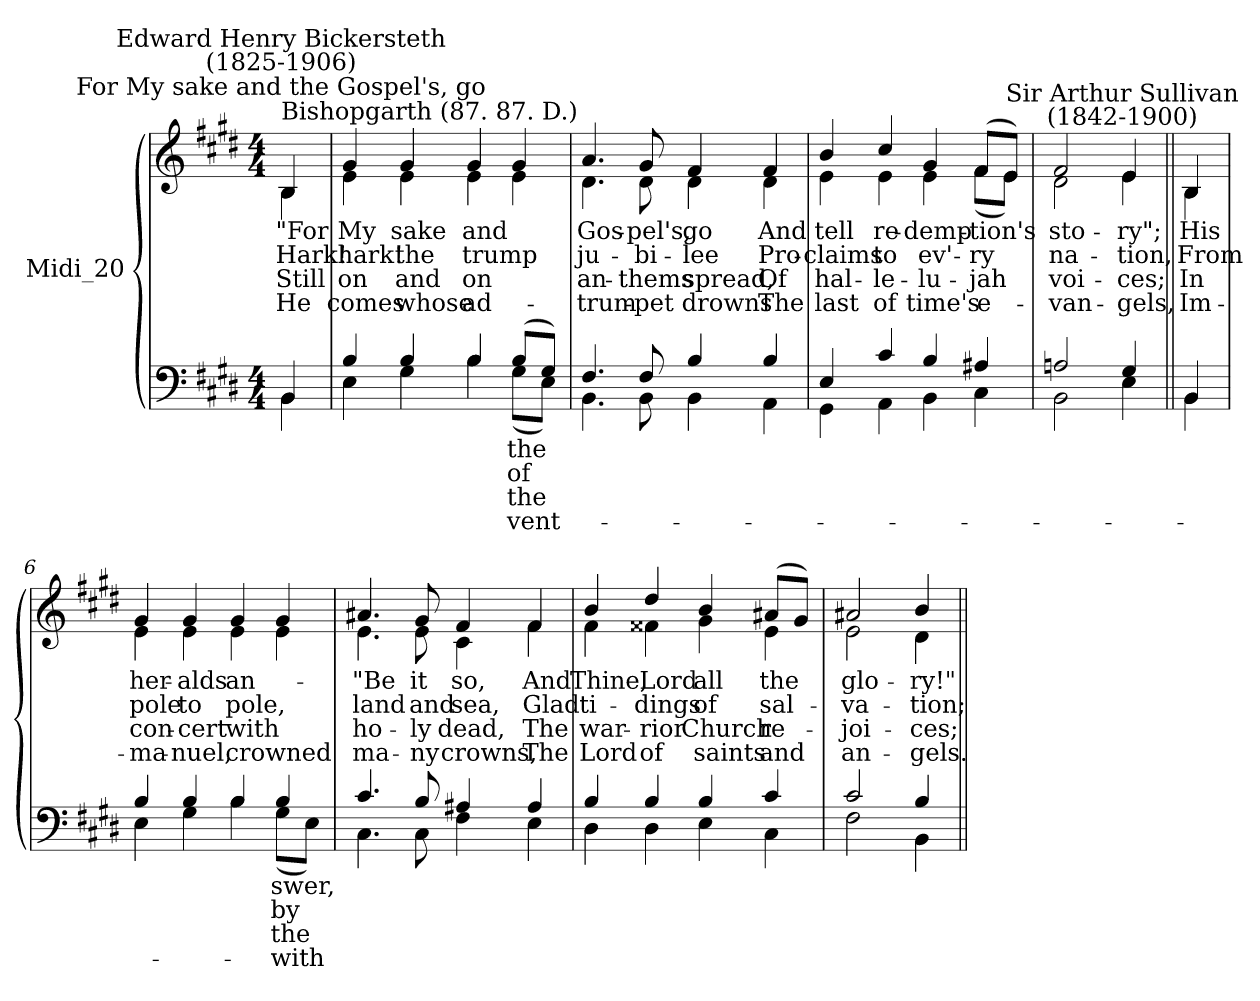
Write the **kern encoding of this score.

**kern	**text	**text	**text	**text	**kern	**text	**text	**text	**text
*part2	*part2	*part2	*part2	*part2	*part1	*part1	*part1	*part1	*part1
*staff2	*staff2	*staff2	*staff2	*staff2	*staff1	*staff1	*staff1	*staff1	*staff1
*I"Midi_20	*	*	*	*	*I"Midi_20	*	*	*	*
*clefF4	*	*	*	*	*clefG2	*	*	*	*
*k[f#c#g#d#]	*	*	*	*	*k[f#c#g#d#]	*	*	*	*
*E:	*	*	*	*	*E:	*	*	*	*
*M4/4	*	*	*	*	*M4/4	*	*	*	*
=	=	=	=	=	=	=	=	=	=
*^	*	*	*	*	*^	*	*	*	*
!	!	!	!	!	!	!LO:TX:a:t=Bishopgarth (87. 87. D.)	!	!	!	!	!
!	!	!	!	!	!	!LO:TX:a:cj:t=For My sake and the Gospel's, go	!	!	!	!	!
!	!	!	!	!	!	!LO:TX:a:cj:t=Edward Henry Bickersteth\n(1825-1906)	!	!	!	!	!
!	!	!	!	!	!	!	!	!LO:LY:b	!LO:LY:b	!LO:LY:b	!LO:LY:b
4BB/	4BB\	.	.	.	.	4B/	4B\	"For	Hark!	Still	He
=1	=1	=1	=1	=1	=1	=1	=1	=1	=1	=1	=1
!	!	!	!	!	!	!	!	!LO:LY:b	!LO:LY:b	!LO:LY:b	!LO:LY:b
4B/	4E\	.	.	.	.	4g#/	4e\	My	hark!	on	comes
!	!	!	!	!	!	!	!	!LO:LY:b	!LO:LY:b	!LO:LY:b	!LO:LY:b
4B/	4G#\	.	.	.	.	4g#/	4e\	sake	the	and	whose
!	!	!	!	!	!	!	!	!LO:LY:b	!LO:LY:b	!LO:LY:b	!LO:LY:b
4B/	4B\	.	.	.	.	4g#/	4e\	and	trump	on	ad-
!	!	!LO:LY:a	!LO:LY:a	!LO:LY:a	!LO:LY:a	!	!	!	!	!	!
(>8B/L	(<8G#\L	the	of	the	vent-	4g#/	4e\	.	.	.	.
8G#/J)	8E\J)	.	.	.	.	.	.	.	.	.	.
=2	=2	=2	=2	=2	=2	=2	=2	=2	=2	=2	=2
!	!	!	!	!	!	!	!	!LO:LY:b	!LO:LY:b	!LO:LY:b	!LO:LY:b
4.F#/	4.BB\	.	.	.	.	4.a/	4.d#\	Gos-	-ju-	-an-	-trum-
!	!	!	!	!	!	!	!	!LO:LY:b	!LO:LY:b	!LO:LY:b	!LO:LY:b
8F#/	8BB\	.	.	.	.	8g#/	8d#\	-pel's,	bi-	-thems	pet
!	!	!	!	!	!	!	!	!LO:LY:b	!LO:LY:b	!LO:LY:b	!LO:LY:b
4B/	4BB\	.	.	.	.	4f#/	4d#\	go	lee	spread,	drowns
!	!	!	!	!	!	!	!	!LO:LY:b	!LO:LY:b	!LO:LY:b	!LO:LY:b
4B/	4AA\	.	.	.	.	4f#/	4d#\	And	Pro-	-Of	The
=3	=3	=3	=3	=3	=3	=3	=3	=3	=3	=3	=3
!	!	!	!	!	!	!	!	!LO:LY:b	!LO:LY:b	!LO:LY:b	!LO:LY:b
4E/	4GG#\	.	.	.	.	4b/	4e\	tell	claims	hal-	-last
!	!	!	!	!	!	!	!	!LO:LY:b	!LO:LY:b	!LO:LY:b	!LO:LY:b
4c#/	4AA\	.	.	.	.	4cc#/	4e\	re-	-to	le-	-of
!	!	!	!	!	!	!	!	!LO:LY:b	!LO:LY:b	!LO:LY:b	!LO:LY:b
4B/	4BB\	.	.	.	.	4g#/	4e\	demp-	-ev'-	lu-	-time's
!	!	!	!	!	!	!	!	!LO:LY:b	!LO:LY:b	!LO:LY:b	!LO:LY:b
4A#X/	4C#\	.	.	.	.	(>8f#/L	(<8f#\L	tion's	ry	jah	e-
.	.	.	.	.	.	8e/J)	8e\J)	.	.	.	.
=4	=4	=4	=4	=4	=4	=4	=4	=4	=4	=4	=4
!	!	!	!	!	!	!	!	!LO:LY:b	!LO:LY:b	!LO:LY:b	!LO:LY:b
2An/	2BB\	.	.	.	.	2f#/	2d#\	sto-	-na-	-voi-	-van-
!	!	!	!	!	!	!LO:TX:a:cj:t=Sir Arthur Sullivan\n(1842-1900)	!	!	!	!	!
!	!	!	!	!	!	!	!	!LO:LY:b	!LO:LY:b	!LO:LY:b	!LO:LY:b
4G#/	4E\	.	.	.	.	4e/	4e\	-ry";	tion,	ces;	gels,
!!LO:LB:g=z	!!
=5||	=5||	=5||	=5||	=5||	=5||	=5||	=5||	=5||	=5||	=5||	=5||
!	!	!	!	!	!	!	!	!LO:LY:b	!LO:LY:b	!LO:LY:b	!LO:LY:b
4BB/	4BB\	.	.	.	.	4B/	4B\	His	From	In	Im-
=6	=6	=6	=6	=6	=6	=6	=6	=6	=6	=6	=6
!	!	!	!	!	!	!	!	!LO:LY:b	!LO:LY:b	!LO:LY:b	!LO:LY:b
4B/	4E\	.	.	.	.	4g#/	4e\	-her-	-pole	con-	-ma-
!	!	!	!	!	!	!	!	!LO:LY:b	!LO:LY:b	!LO:LY:b	!LO:LY:b
4B/	4G#\	.	.	.	.	4g#/	4e\	-alds	to	cert	nuel,
!	!	!	!	!	!	!	!	!LO:LY:b	!LO:LY:b	!LO:LY:b	!LO:LY:b
4B/	4B\	.	.	.	.	4g#/	4e\	an-	pole,	with	crowned
!	!	!LO:LY:a	!LO:LY:a	!LO:LY:a	!LO:LY:a	!	!	!	!	!	!
4B/	(<8G#\L	swer,	by	the	with	4g#/	4e\	.	.	.	.
.	8E\J)	.	.	.	.	.	.	.	.	.	.
=7	=7	=7	=7	=7	=7	=7	=7	=7	=7	=7	=7
!	!	!	!	!	!	!	!	!LO:LY:b	!LO:LY:b	!LO:LY:b	!LO:LY:b
4.c#/	4.C#\	.	.	.	.	4.a#X/	4.e\	"Be	land	ho-	-ma-
!	!	!	!	!	!	!	!	!LO:LY:b	!LO:LY:b	!LO:LY:b	!LO:LY:b
8B/	8C#\	.	.	.	.	8g#/	8e\	-it	and	ly	ny
!	!	!	!	!	!	!	!	!LO:LY:b	!LO:LY:b	!LO:LY:b	!LO:LY:b
4A#X/	4F#\	.	.	.	.	4f#/	4c#\	so,	sea,	dead,	crowns,
!	!	!	!	!	!	!	!	!LO:LY:b	!LO:LY:b	!LO:LY:b	!LO:LY:b
4A#/	4E\	.	.	.	.	4f#/	4f#\	And	Glad	The	The
=8	=8	=8	=8	=8	=8	=8	=8	=8	=8	=8	=8
!	!	!	!	!	!	!	!	!LO:LY:b	!LO:LY:b	!LO:LY:b	!LO:LY:b
4B/	4D#\	.	.	.	.	4b/	4f#\	Thine,	ti-	-war-	-Lord
!	!	!	!	!	!	!	!	!LO:LY:b	!LO:LY:b	!LO:LY:b	!LO:LY:b
4B/	4D#\	.	.	.	.	4dd#/	4f##X\	Lord	dings	rior	of
!	!	!	!	!	!	!	!	!LO:LY:b	!LO:LY:b	!LO:LY:b	!LO:LY:b
4B/	4E\	.	.	.	.	4b/	4g#\	all	of	Church	saints
!	!	!	!	!	!	!	!	!LO:LY:b	!LO:LY:b	!LO:LY:b	!LO:LY:b
4c#/	4C#\	.	.	.	.	(>8a#X/L	4e\	the	sal-	re-	and
.	.	.	.	.	.	8g#/J)	.	.	.	.	.
=9	=9	=9	=9	=9	=9	=9	=9	=9	=9	=9	=9
!	!	!	!	!	!	!	!	!LO:LY:b	!LO:LY:b	!LO:LY:b	!LO:LY:b
2c#/	2F#\	.	.	.	.	2a#X/	2e\	glo-	-va-	-joi-	-an-
!	!	!	!	!	!	!	!	!LO:LY:b	!LO:LY:b	!LO:LY:b	!LO:LY:b
4B/	4BB\	.	.	.	.	4b/	4d#\	-ry!"	tion;	ces;	gels.
*v	*v	*	*	*	*	*	*	*	*	*	*
*	*	*	*	*	*v	*v	*	*	*	*
=||	=||	=||	=||	=||	=||	=||	=||	=||	=||
*-	*-	*-	*-	*-	*-	*-	*-	*-	*-
